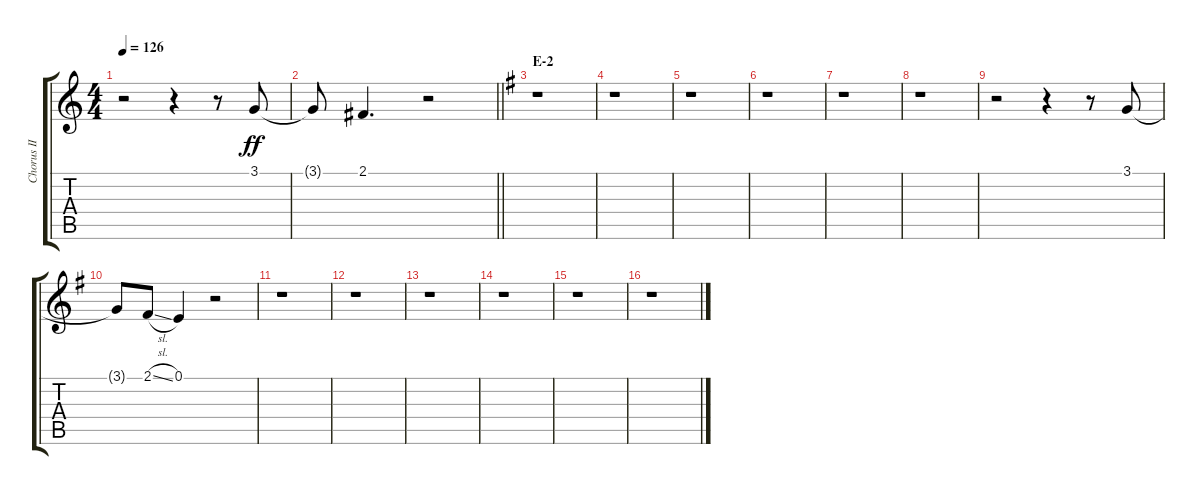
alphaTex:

\track ("Chorus II" "Chorus II") {instrument voiceoohs}
\staff {score tabs}
\tuning (E4 B3 G3 D3 A2 E2) {hide}
\ts (4 4)
\tempo 126
\clef g2
\ks c
r.2{dy ff} r.4 r.8 3.1.8 |
\barLineRight lightlight
3.1{t}.8 2.1.4{d} r.2 |
\section ("" "E-2")
\ks g
r.1 |
r.1 |
r.1 |
r.1 |
r.1 |
r.1 |
r.2 r.4 r.8 3.1.8 |
3.1{t}.8 2.1{sl}.8 0.1.4 r.2 |
r.1 |
r.1 |
r.1 |
r.1 |
r.1 |
r.1
